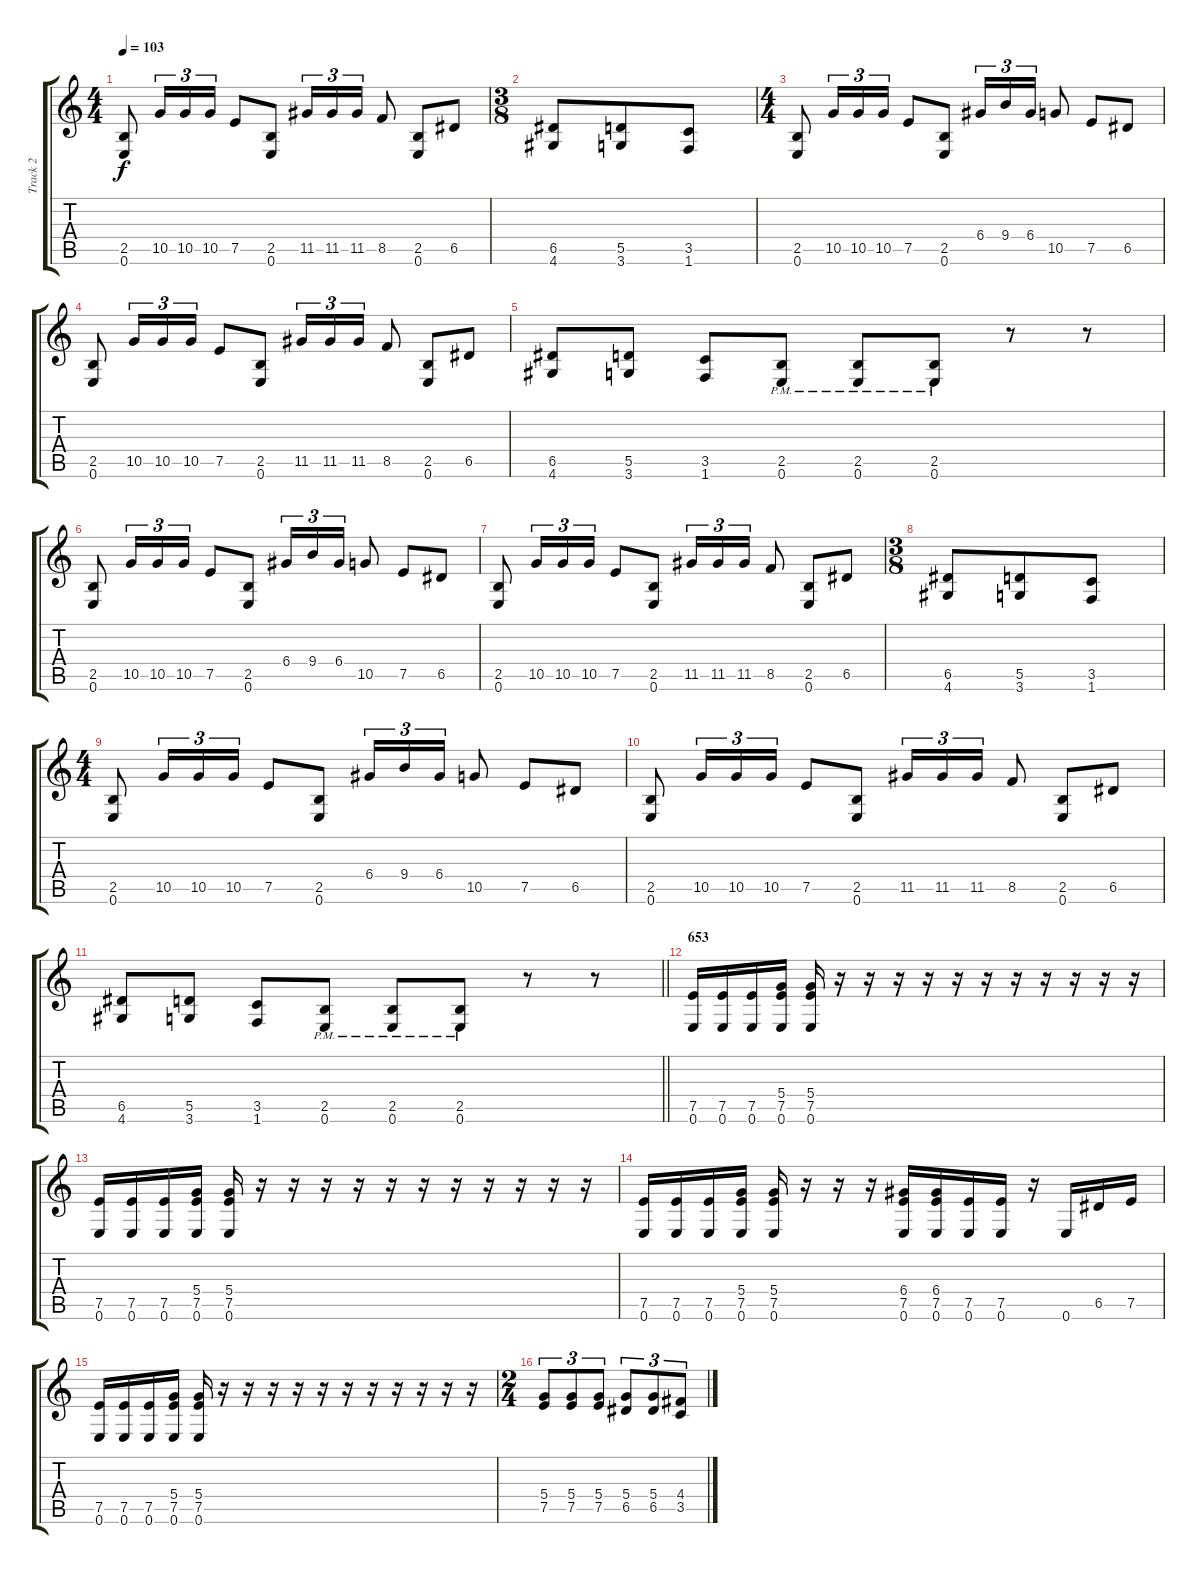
\track ("Track 2" "Track 2") {instrument distortionguitar}
\staff {score tabs}
\tuning (E4 B3 G3 D3 A2 E2) {hide}
\ts (4 4)
\tempo 103
\clef g2
\ks c
(2.5 0.6).8{dy f} 10.5.16{tu (3 2)} 10.5.16{tu (3 2)} 10.5.16{tu (3 2)} 7.5.8 (2.5 0.6).8 11.5.16{tu (3 2)} 11.5.16{tu (3 2)} 11.5.16{tu (3 2)} 8.5.8 (2.5 0.6).8 6.5.8 |
\ts (3 8)
(6.5 4.6).8 (5.5 3.6).8 (3.5 1.6).8 |
\ts (4 4)
(2.5 0.6).8 10.5.16{tu (3 2)} 10.5.16{tu (3 2)} 10.5.16{tu (3 2)} 7.5.8 (2.5 0.6).8 6.4.16{tu (3 2)} 9.4.16{tu (3 2)} 6.4.16{tu (3 2)} 10.5.8 7.5.8 6.5.8 |
(2.5 0.6).8 10.5.16{tu (3 2)} 10.5.16{tu (3 2)} 10.5.16{tu (3 2)} 7.5.8 (2.5 0.6).8 11.5.16{tu (3 2)} 11.5.16{tu (3 2)} 11.5.16{tu (3 2)} 8.5.8 (2.5 0.6).8 6.5.8 |
(6.5 4.6).8 (5.5 3.6).8 (3.5 1.6).8 (2.5{pm} 0.6{pm}).8 (2.5{pm} 0.6{pm}).8 (2.5{pm} 0.6{pm}).8 r.8 r.8 |
(2.5 0.6).8{instrument distortionguitar} 10.5.16{tu (3 2)} 10.5.16{tu (3 2)} 10.5.16{tu (3 2)} 7.5.8 (2.5 0.6).8 6.4.16{tu (3 2)} 9.4.16{tu (3 2)} 6.4.16{tu (3 2)} 10.5.8 7.5.8 6.5.8 |
(2.5 0.6).8 10.5.16{tu (3 2)} 10.5.16{tu (3 2)} 10.5.16{tu (3 2)} 7.5.8 (2.5 0.6).8 11.5.16{tu (3 2)} 11.5.16{tu (3 2)} 11.5.16{tu (3 2)} 8.5.8 (2.5 0.6).8 6.5.8 |
\ts (3 8)
(6.5 4.6).8 (5.5 3.6).8 (3.5 1.6).8 |
\ts (4 4)
(2.5 0.6).8 10.5.16{tu (3 2)} 10.5.16{tu (3 2)} 10.5.16{tu (3 2)} 7.5.8 (2.5 0.6).8 6.4.16{tu (3 2)} 9.4.16{tu (3 2)} 6.4.16{tu (3 2)} 10.5.8 7.5.8 6.5.8 |
(2.5 0.6).8 10.5.16{tu (3 2)} 10.5.16{tu (3 2)} 10.5.16{tu (3 2)} 7.5.8 (2.5 0.6).8 11.5.16{tu (3 2)} 11.5.16{tu (3 2)} 11.5.16{tu (3 2)} 8.5.8 (2.5 0.6).8 6.5.8 |
\barLineRight lightlight
(6.5 4.6).8 (5.5 3.6).8 (3.5 1.6).8 (2.5{pm} 0.6{pm}).8 (2.5{pm} 0.6{pm}).8 (2.5{pm} 0.6{pm}).8 r.8 r.8 |
\section ("" "653")
(7.5 0.6).16 (7.5 0.6).16 (7.5 0.6).16 (5.4 7.5 0.6).16 (5.4 7.5 0.6).16 r.16 r.16 r.16 r.16 r.16 r.16 r.16 r.16 r.16 r.16 r.16 |
(7.5 0.6).16 (7.5 0.6).16 (7.5 0.6).16 (5.4 7.5 0.6).16 (5.4 7.5 0.6).16 r.16 r.16 r.16 r.16 r.16 r.16 r.16 r.16 r.16 r.16 r.16 |
(7.5 0.6).16 (7.5 0.6).16 (7.5 0.6).16 (5.4 7.5 0.6).16 (5.4 7.5 0.6).16 r.16 r.16 r.16 (6.4 7.5 0.6).16 (6.4 7.5 0.6).16 (7.5 0.6).16 (7.5 0.6).16 r.16 0.6.16 6.5.16 7.5.16 |
(7.5 0.6).16 (7.5 0.6).16 (7.5 0.6).16 (5.4 7.5 0.6).16 (5.4 7.5 0.6).16 r.16 r.16 r.16 r.16 r.16 r.16 r.16 r.16 r.16 r.16 r.16 |
\ts (2 4)
(5.4 7.5).8{tu (3 2)} (5.4 7.5).8{tu (3 2)} (5.4 7.5).8{tu (3 2)} (5.4 6.5).8{tu (3 2)} (5.4 6.5).8{tu (3 2)} (4.4 3.5).8{tu (3 2)}
